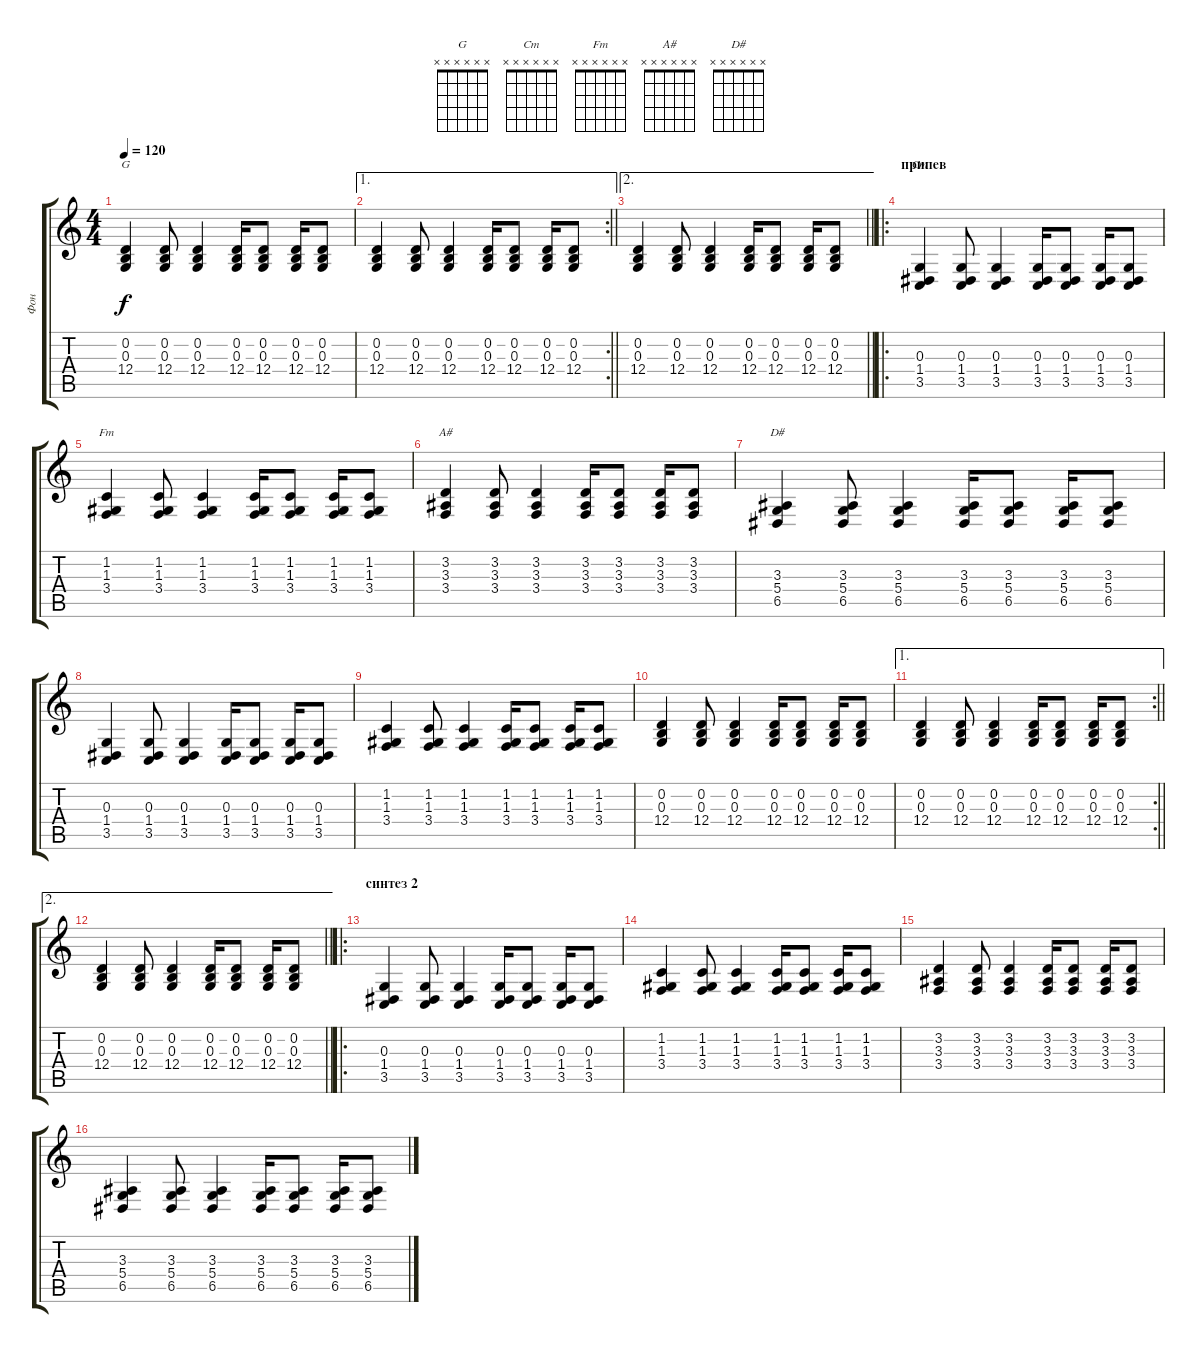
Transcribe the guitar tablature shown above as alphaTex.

\track ("Фон" "Фон") {instrument pad3polysynth}
\staff {score tabs}
\tuning (E4 B3 G3 D3 A2 E2) {hide}
\chord ("G" x x x x x x)
\chord ("Cm" x x x x x x)
\chord ("Fm" x x x x x x)
\chord ("A#" x x x x x x)
\chord ("D#" x x x x x x)
\ts (4 4)
\tempo 120
\clef g2
\ks c
(0.2 0.3 12.4).4{ch "G" dy f} (0.2 0.3 12.4).8 (0.2 0.3 12.4).4 (0.2 0.3 12.4).16 (0.2 0.3 12.4).8 (0.2 0.3 12.4).16 (0.2 0.3 12.4).8 |
\ae 1
\rc 2
\barLineRight lightlight
(0.2 0.3 12.4).4 (0.2 0.3 12.4).8 (0.2 0.3 12.4).4 (0.2 0.3 12.4).16 (0.2 0.3 12.4).8 (0.2 0.3 12.4).16 (0.2 0.3 12.4).8 |
\ae 2
\barLineRight lightlight
(0.2 0.3 12.4).4 (0.2 0.3 12.4).8 (0.2 0.3 12.4).4 (0.2 0.3 12.4).16 (0.2 0.3 12.4).8 (0.2 0.3 12.4).16 (0.2 0.3 12.4).8 |
\ro
\section ("" "припев ")
(0.3 1.4 3.5).4{ch "Cm"} (0.3 1.4 3.5).8 (0.3 1.4 3.5).4 (0.3 1.4 3.5).16 (0.3 1.4 3.5).8 (0.3 1.4 3.5).16 (0.3 1.4 3.5).8 |
(1.2 1.3 3.4).4{ch "Fm"} (1.2 1.3 3.4).8 (1.2 1.3 3.4).4 (1.2 1.3 3.4).16 (1.2 1.3 3.4).8 (1.2 1.3 3.4).16 (1.2 1.3 3.4).8 |
(3.2 3.3 3.4).4{ch "A#"} (3.2 3.3 3.4).8 (3.2 3.3 3.4).4 (3.2 3.3 3.4).16 (3.2 3.3 3.4).8 (3.2 3.3 3.4).16 (3.2 3.3 3.4).8 |
(3.3 5.4 6.5).4{ch "D#"} (3.3 5.4 6.5).8 (3.3 5.4 6.5).4 (3.3 5.4 6.5).16 (3.3 5.4 6.5).8 (3.3 5.4 6.5).16 (3.3 5.4 6.5).8 |
(0.3 1.4 3.5).4 (0.3 1.4 3.5).8 (0.3 1.4 3.5).4 (0.3 1.4 3.5).16 (0.3 1.4 3.5).8 (0.3 1.4 3.5).16 (0.3 1.4 3.5).8 |
(1.2 1.3 3.4).4 (1.2 1.3 3.4).8 (1.2 1.3 3.4).4 (1.2 1.3 3.4).16 (1.2 1.3 3.4).8 (1.2 1.3 3.4).16 (1.2 1.3 3.4).8 |
(0.2 0.3 12.4).4 (0.2 0.3 12.4).8 (0.2 0.3 12.4).4 (0.2 0.3 12.4).16 (0.2 0.3 12.4).8 (0.2 0.3 12.4).16 (0.2 0.3 12.4).8 |
\ae 1
\rc 2
\barLineRight lightlight
(0.2 0.3 12.4).4 (0.2 0.3 12.4).8 (0.2 0.3 12.4).4 (0.2 0.3 12.4).16 (0.2 0.3 12.4).8 (0.2 0.3 12.4).16 (0.2 0.3 12.4).8 |
\ae 2
\barLineRight lightlight
(0.2 0.3 12.4).4 (0.2 0.3 12.4).8 (0.2 0.3 12.4).4 (0.2 0.3 12.4).16 (0.2 0.3 12.4).8 (0.2 0.3 12.4).16 (0.2 0.3 12.4).8 |
\ro
\section ("" "синтез 2")
(0.3 1.4 3.5).4 (0.3 1.4 3.5).8 (0.3 1.4 3.5).4 (0.3 1.4 3.5).16 (0.3 1.4 3.5).8 (0.3 1.4 3.5).16 (0.3 1.4 3.5).8 |
(1.2 1.3 3.4).4 (1.2 1.3 3.4).8 (1.2 1.3 3.4).4 (1.2 1.3 3.4).16 (1.2 1.3 3.4).8 (1.2 1.3 3.4).16 (1.2 1.3 3.4).8 |
(3.2 3.3 3.4).4 (3.2 3.3 3.4).8 (3.2 3.3 3.4).4 (3.2 3.3 3.4).16 (3.2 3.3 3.4).8 (3.2 3.3 3.4).16 (3.2 3.3 3.4).8 |
(3.3 5.4 6.5).4 (3.3 5.4 6.5).8 (3.3 5.4 6.5).4 (3.3 5.4 6.5).16 (3.3 5.4 6.5).8 (3.3 5.4 6.5).16 (3.3 5.4 6.5).8
